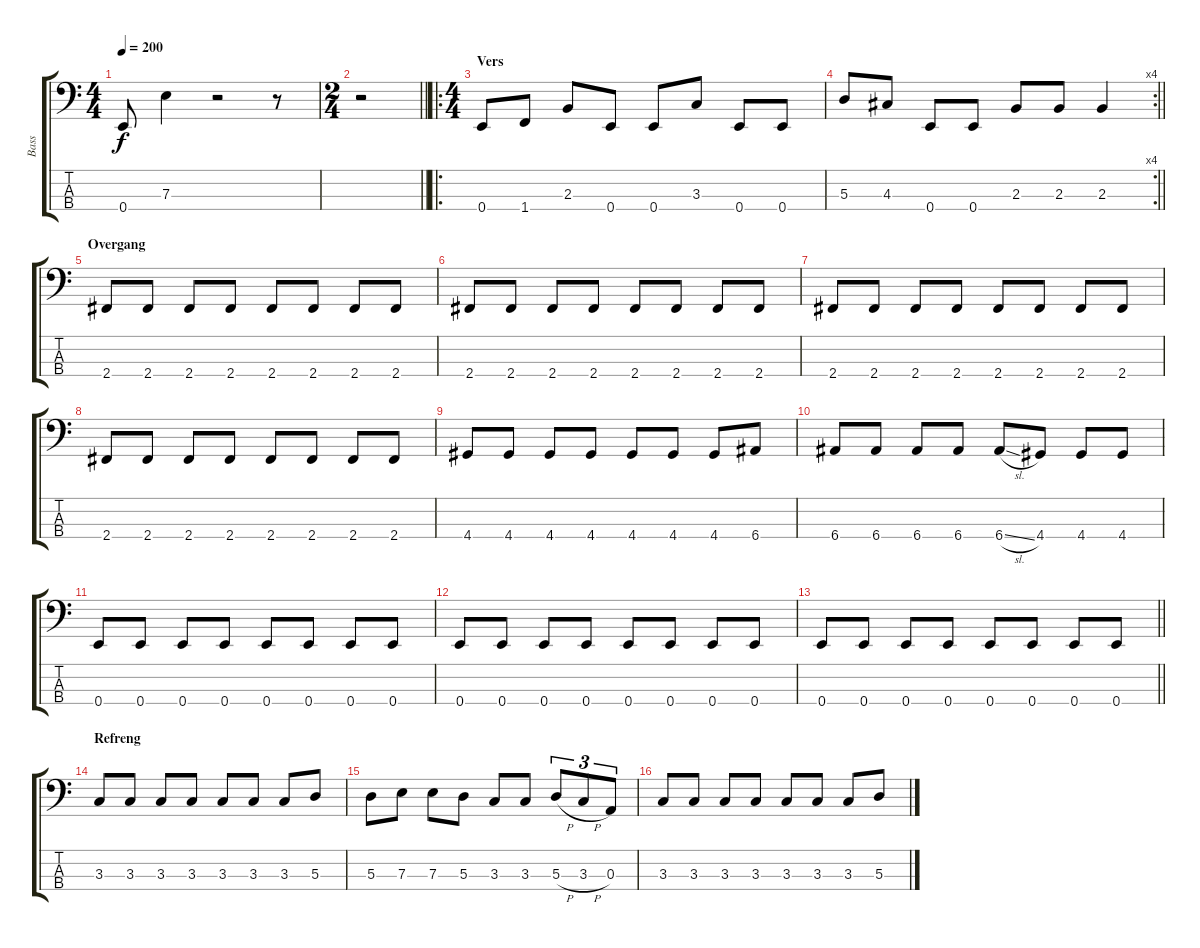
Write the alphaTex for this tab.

\track ("Bass" "Bass") {instrument electricbassfinger}
\staff {score tabs}
\tuning (G2 D2 A1 E1) {hide}
\ts (4 4)
\tempo 200
\clef f4
\ks c
0.4.8{dy f} 7.3.4 r.2 r.8 |
\ts (2 4)
\barLineRight lightlight
r.2 |
\ro
\ts (4 4)
\section ("" "Vers")
0.4.8 1.4.8 2.3.8 0.4.8 0.4.8 3.3.8 0.4.8 0.4.8 |
\rc 4
\barLineRight lightlight
5.3.8 4.3.8 0.4.8 0.4.8 2.3.8 2.3.8 2.3.4 |
\section ("" "Overgang")
2.4.8 2.4.8 2.4.8 2.4.8 2.4.8 2.4.8 2.4.8 2.4.8 |
2.4.8 2.4.8 2.4.8 2.4.8 2.4.8 2.4.8 2.4.8 2.4.8 |
2.4.8 2.4.8 2.4.8 2.4.8 2.4.8 2.4.8 2.4.8 2.4.8 |
2.4.8 2.4.8 2.4.8 2.4.8 2.4.8 2.4.8 2.4.8 2.4.8 |
4.4.8 4.4.8 4.4.8 4.4.8 4.4.8 4.4.8 4.4.8 6.4.8 |
6.4.8 6.4.8 6.4.8 6.4.8 6.4{sl}.8 4.4.8 4.4.8 4.4.8 |
0.4.8 0.4.8 0.4.8 0.4.8 0.4.8 0.4.8 0.4.8 0.4.8 |
0.4.8 0.4.8 0.4.8 0.4.8 0.4.8 0.4.8 0.4.8 0.4.8 |
\barLineRight lightlight
0.4.8 0.4.8 0.4.8 0.4.8 0.4.8 0.4.8 0.4.8 0.4.8 |
\section ("" "Refreng")
3.3.8 3.3.8 3.3.8 3.3.8 3.3.8 3.3.8 3.3.8 5.3.8 |
5.3.8 7.3.8 7.3.8 5.3.8 3.3.8 3.3.8 5.3{h}.8{tu (3 2)} 3.3{h}.8{tu (3 2)} 0.3.8{tu (3 2)} |
3.3.8 3.3.8 3.3.8 3.3.8 3.3.8 3.3.8 3.3.8 5.3.8
